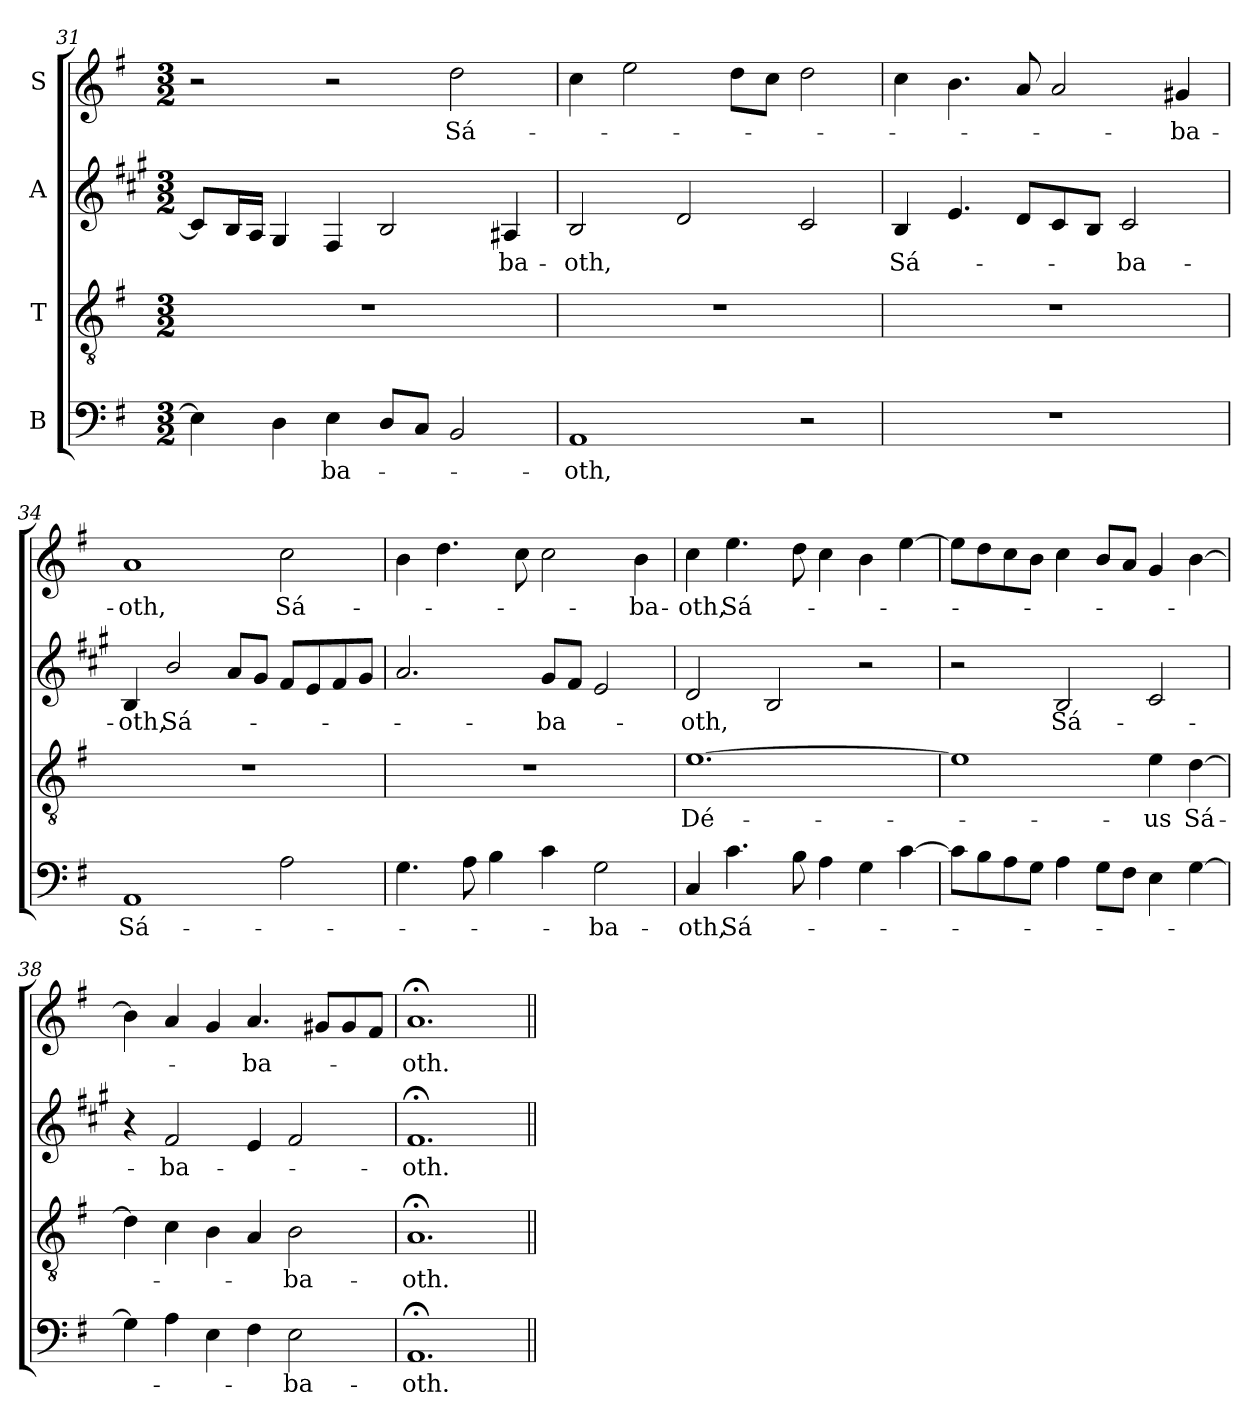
**kern	**text	**kern	**text	**kern	**text	**kern	**text
*part4	*part4	*part3	*part3	*part2	*part2	*part1	*part1
*staff4	*staff4	*staff3	*staff3	*staff2	*staff2	*staff1	*staff1
*I"B	*	*I"T	*	*I"A	*	*I"S	*
*clefF4	*	*clefGv2	*	*clefG2	*	*clefG2	*
*	*	*	*	*ITrd1c2	*	*	*
*k[f#]	*	*k[f#]	*	*k[f#]	*	*k[f#]	*
*G:	*	*G:	*	*G:	*	*G:	*
*M3/2	*	*M3/2	*	*M3/2	*	*M3/2	*
=31	=31	=31	=31	=31	=31	=31	=31
4E\]	.	1.r	.	8B/L]	.	2r	.
.	.	.	.	16A/L	.	.	.
.	.	.	.	16G/JJ	.	.	.
4D\	.	.	.	4F#/	.	.	.
!	!LO:LY:b	!	!	!	!	!	!
4E\	-ba-	.	.	4E/	.	2r	.
8D/L	.	.	.	2A/	.	.	.
8C/J	.	.	.	.	.	.	.
!	!	!	!	!	!	!	!LO:LY:b
2BB/	.	.	.	.	.	2dd\	Sá-
!	!	!	!	!	!LO:LY:b	!	!
.	.	.	.	4G#/	-ba-	.	.
!!LO:PB:g=z
=32	=32	=32	=32	=32	=32	=32	=32
!	!LO:LY:b	!	!	!	!LO:LY:b	!	!
1AA	-oth,	1.r	.	2A/	-oth,	4cc\	.
.	.	.	.	.	.	2ee\	.
.	.	.	.	2c/	.	.	.
.	.	.	.	.	.	8dd\L	.
.	.	.	.	.	.	8cc\J	.
2r	.	.	.	2B/	.	2dd\	.
=33	=33	=33	=33	=33	=33	=33	=33
!	!	!	!	!	!LO:LY:b	!	!
1.r	.	1.r	.	4A/	Sá-	4cc\	.
.	.	.	.	4.d/	.	4.b\	.
.	.	.	.	8c/L	.	8a/	.
.	.	.	.	8B/	.	2a/	.
.	.	.	.	8A/J	.	.	.
!	!	!	!	!	!LO:LY:b	!	!
.	.	.	.	2B/	-ba-	.	.
!	!	!	!	!	!	!	!LO:LY:b
.	.	.	.	.	.	4g#/	-ba-
=34	=34	=34	=34	=34	=34	=34	=34
!	!LO:LY:b	!	!	!	!LO:LY:b	!	!LO:LY:b
1AA	Sá-	1.r	.	4A/	-oth,	1a	-oth,
!	!	!	!	!	!LO:LY:b	!	!
.	.	.	.	2a/	Sá-	.	.
.	.	.	.	8g/L	.	.	.
.	.	.	.	8f#/J	.	.	.
!	!	!	!	!	!	!	!LO:LY:b
2A\	.	.	.	8e/L	.	2cc\	Sá-
.	.	.	.	8d/	.	.	.
.	.	.	.	8e/	.	.	.
.	.	.	.	8f#/J	.	.	.
=35	=35	=35	=35	=35	=35	=35	=35
4.G\	.	1.r	.	2.g/	.	4b\	.
.	.	.	.	.	.	4.dd\	.
8A\	.	.	.	.	.	.	.
4B\	.	.	.	.	.	.	.
.	.	.	.	.	.	8cc\	.
!	!	!	!	!	!LO:LY:b	!	!
4c\	.	.	.	8f#/L	-ba-	2cc\	.
.	.	.	.	8e/J	.	.	.
!	!LO:LY:b	!	!	!	!	!	!
2G\	-ba-	.	.	2d/	.	.	.
!	!	!	!	!	!	!	!LO:LY:b
.	.	.	.	.	.	4b\	-ba-
!!LO:LB:g=z
=36	=36	=36	=36	=36	=36	=36	=36
!	!LO:LY:b	!	!LO:LY:b	!	!LO:LY:b	!	!LO:LY:b
4C/	-oth,	[1.e	Dé-	2c/	-oth,	4cc\	-oth,
!	!LO:LY:b	!	!	!	!	!	!LO:LY:b
4.c\	Sá-	.	.	.	.	4.ee\	Sá-
.	.	.	.	2A/	.	.	.
8B\	.	.	.	.	.	8dd\	.
4A\	.	.	.	.	.	4cc\	.
4G\	.	.	.	2r	.	4b\	.
[4c\	.	.	.	.	.	[4ee\	.
=37	=37	=37	=37	=37	=37	=37	=37
8c\L]	.	1e]	.	2r	.	8ee\L]	.
8B\	.	.	.	.	.	8dd\	.
8A\	.	.	.	.	.	8cc\	.
8G\J	.	.	.	.	.	8b\J	.
!	!	!	!	!	!LO:LY:b	!	!
4A\	.	.	.	2A/	Sá-	4cc\	.
8G\L	.	.	.	.	.	8b/L	.
8F#\J	.	.	.	.	.	8a/J	.
!	!	!	!LO:LY:b	!	!	!	!
4E\	.	4e\	-us	2B/	.	4g/	.
!	!	!	!LO:LY:b	!	!	!	!
[4G\	.	[4d\	Sá-	.	.	[4b\	.
=38	=38	=38	=38	=38	=38	=38	=38
4G\]	.	4d\]	.	4r	.	4b\]	.
!	!	!	!	!	!LO:LY:b	!	!
4A\	.	4c\	.	2e/	-ba-	4a/	.
4E\	.	4B\	.	.	.	4g/	.
!	!	!	!	!	!	!	!LO:LY:b
4F#\	.	4A/	.	4d/	.	4.a/	-ba-
!	!LO:LY:b	!	!LO:LY:b	!	!	!	!
2E\	-ba-	2B\	-ba-	2e/	.	.	.
.	.	.	.	.	.	8g#/L	.
.	.	.	.	.	.	8g#/	.
.	.	.	.	.	.	8f#/J	.
=39	=39	=39	=39	=39	=39	=39	=39
!	!LO:LY:b	!	!LO:LY:b	!	!LO:LY:b	!	!LO:LY:b
1.AA;	-oth.	1.A;	-oth.	1.e;	-oth.	1.a;	-oth.
=||	=||	=||	=||	=||	=||	=||	=||
*-	*-	*-	*-	*-	*-	*-	*-
